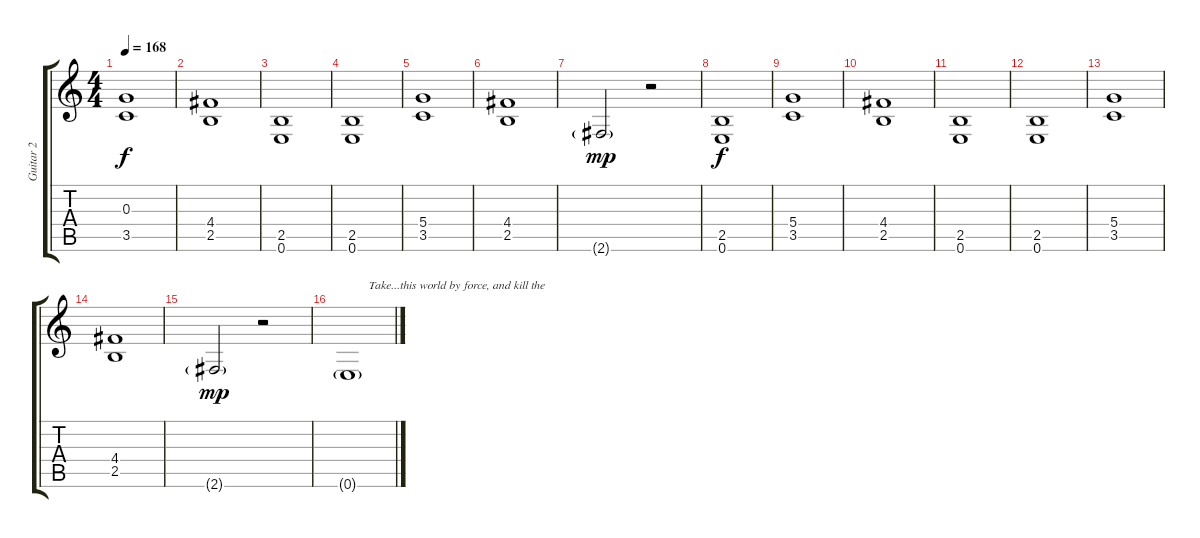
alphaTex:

\track ("Guitar 2" "Guitar 2") {instrument distortionguitar}
\staff {score tabs}
\tuning (E4 B3 G3 D3 A2 E2) {hide}
\ts (4 4)
\tempo 168
\clef g2
\ks c
(0.3 3.5).1{dy f} |
(4.4 2.5).1 |
(2.5 0.6).1 |
(2.5 0.6).1 |
(5.4 3.5).1 |
(4.4 2.5).1 |
2.6{g}.2{dy mp} r.2 |
(2.5 0.6).1{dy f} |
(5.4 3.5).1 |
(4.4 2.5).1 |
(2.5 0.6).1 |
(2.5 0.6).1 |
(5.4 3.5).1 |
(4.4 2.5).1 |
2.6{g}.2{dy mp} r.2 |
0.6{g}.1{txt "       Take...this world by force, and kill the"}
